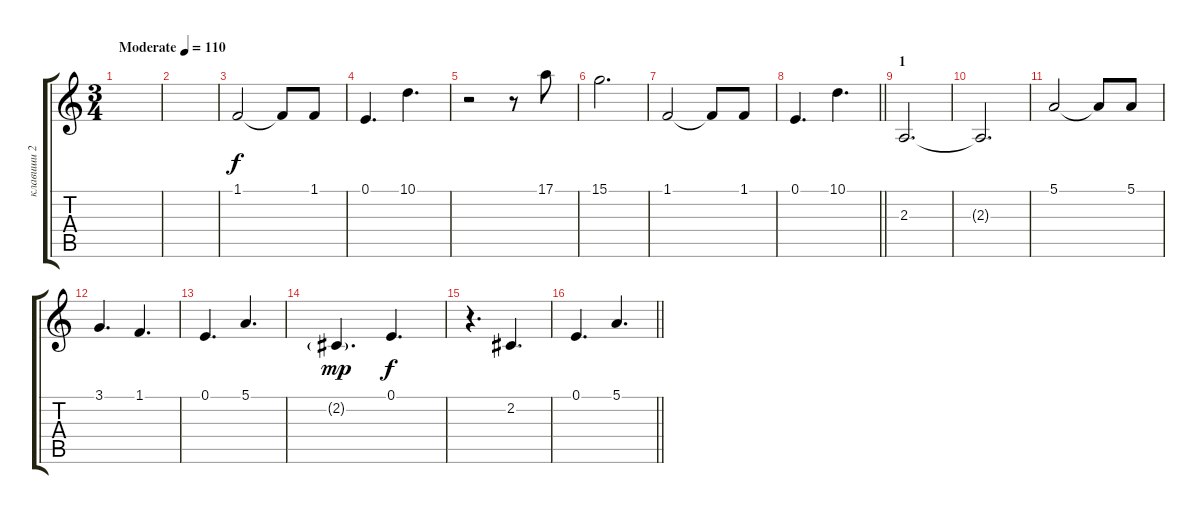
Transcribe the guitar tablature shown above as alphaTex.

\track ("клавиши 2" "клавиши 2") {instrument pad1newage}
\staff {score tabs}
\tuning (E4 B3 G3 D3 A2 E2) {hide}
\ts (3 4)
\tempo (110 "Moderate")
\clef g2
\ks c
|
|
1.1.2 1.1{t}.8 1.1.8 |
0.1.4{d} 10.1.4{d} |
r.2 r.8 17.1.8 |
15.1.2{d} |
1.1.2 1.1{t}.8 1.1.8 |
\barLineRight lightlight
0.1.4{d} 10.1.4{d} |
\section ("" "1")
2.3.2{d instrument pad2warm} |
2.3{t}.2{d} |
5.1.2{instrument pad1newage} 5.1{t}.8 5.1.8 |
3.1.4{d} 1.1.4{d} |
0.1.4{d} 5.1.4{d} |
2.2{g}.4{d dy mp} 0.1.4{d dy f} |
r.4{d} 2.2.4{d} |
\barLineRight lightlight
0.1.4{d} 5.1.4{d}
